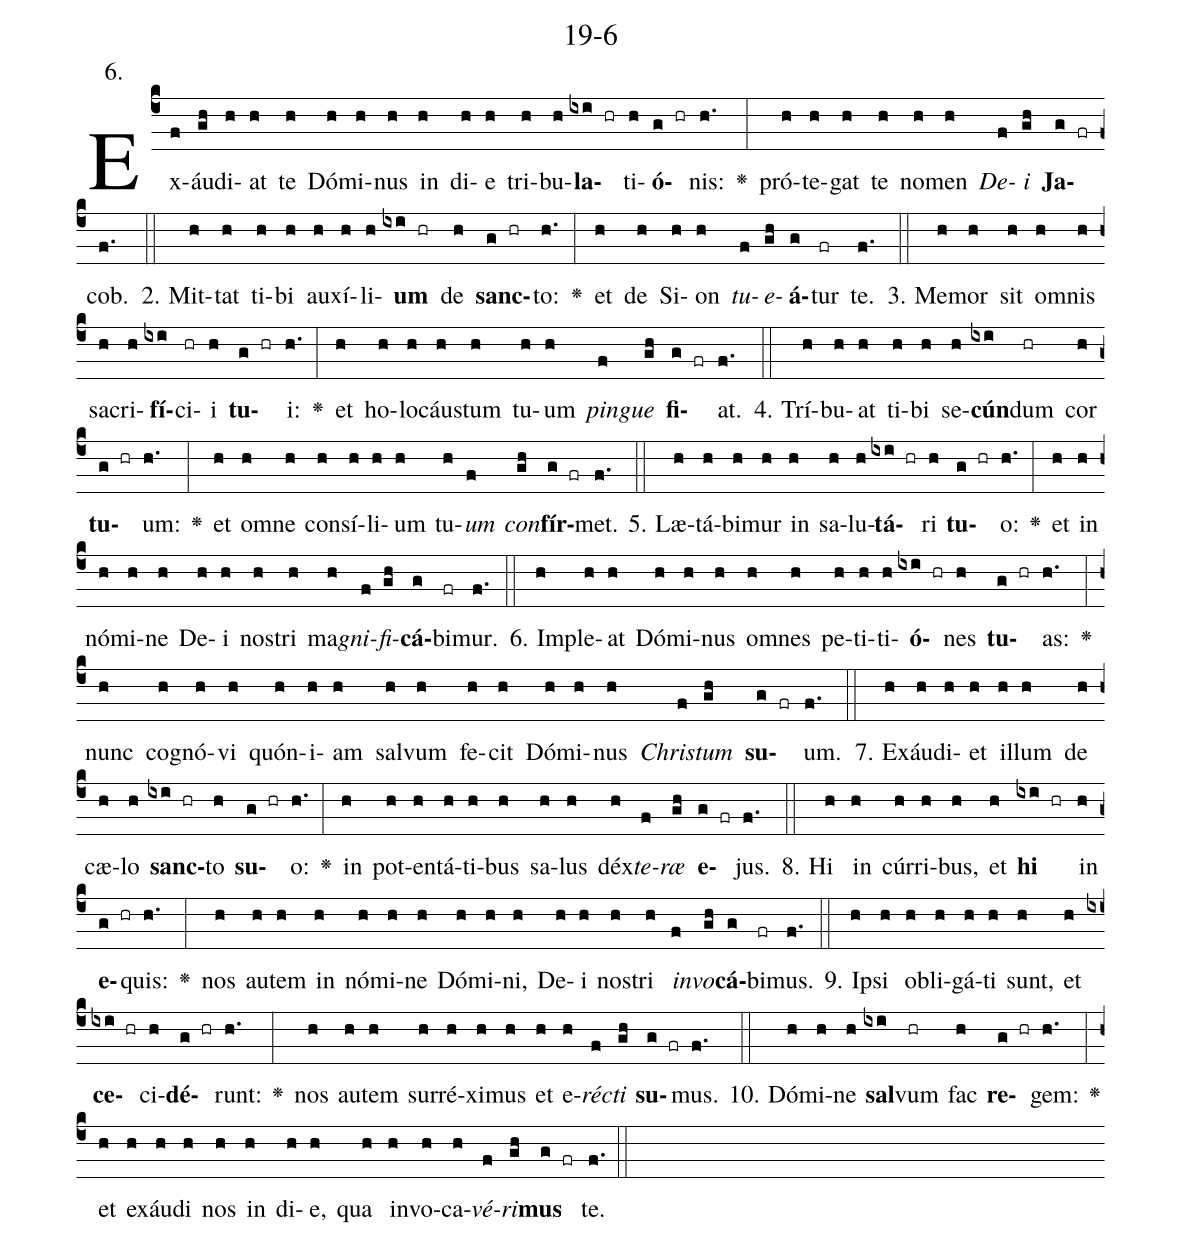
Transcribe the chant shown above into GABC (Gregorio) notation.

name: 19-6;
annotation: 6.;
%%
(c4)Ex(f)áu(gh)di(h)at(h) te(h) Dó(h)mi(h)nus(h) in(h) di(h)e(h) tri(h)bu(h)<b>la</b>(ixi hr)ti(h)<b>ó</b>(g hr)nis:(h.) <v>\greheightstar</v>(:) pró(h)te(h)gat(h) te(h) no(h)men(h) <i>De</i>(f)<i>i</i>(gh) <b>Ja</b>(g fr)cob.(f.) (::)
2. Mit(h)tat(h) ti(h)bi(h) au(h)xí(h)li(h)<b>um</b>(ixi hr) de(h) <b>sanc</b>(g hr)to:(h.) <v>\greheightstar</v>(:) et(h) de(h) Si(h)on(h) <i>tu</i>(f)<i>e</i>(gh)<b>á</b>(g)tur(fr) te.(f.) (::)
3. Me(h)mor(h) sit(h) om(h)nis(h) sa(h)cri(h)<b>fí</b>(ixi)ci(hr)i(h) <b>tu</b>(g hr)i:(h.) <v>\greheightstar</v>(:) et(h) ho(h)lo(h)cáus(h)tum(h) tu(h)um(h) <i>pin</i>(f)<i>gue</i>(gh) <b>fi</b>(g fr)at.(f.) (::)
4. Trí(h)bu(h)at(h) ti(h)bi(h) se(h)<b>cún</b>(ixi)dum(hr) cor(h) <b>tu</b>(g hr)um:(h.) <v>\greheightstar</v>(:) et(h) om(h)ne(h) con(h)sí(h)li(h)um(h) tu(h)<i>um</i>(f) <i>con</i>(gh)<b>fír</b>(g fr)met.(f.) (::)
5. Læ(h)tá(h)bi(h)mur(h) in(h) sa(h)lu(h)<b>tá</b>(ixi hr)ri(h) <b>tu</b>(g hr)o:(h.) <v>\greheightstar</v>(:) et(h) in(h) nó(h)mi(h)ne(h) De(h)i(h) nos(h)tri(h) ma(h)<i>gni</i>(f)<i>fi</i>(gh)<b>cá</b>(g)bi(fr)mur.(f.) (::)
6. Im(h)ple(h)at(h) Dó(h)mi(h)nus(h) om(h)nes(h) pe(h)ti(h)ti(h)<b>ó</b>(ixi hr)nes(h) <b>tu</b>(g hr)as:(h.) <v>\greheightstar</v>(:) nunc(h) co(h)gnó(h)vi(h) quón(h)i(h)am(h) sal(h)vum(h) fe(h)cit(h) Dó(h)mi(h)nus(h) <i>Chris</i>(f)<i>tum</i>(gh) <b>su</b>(g fr)um.(f.) (::)
7. Ex(h)áu(h)di(h)et(h) il(h)lum(h) de(h) cæ(h)lo(h) <b>sanc</b>(ixi hr)to(h) <b>su</b>(g hr)o:(h.) <v>\greheightstar</v>(:) in(h) pot(h)en(h)tá(h)ti(h)bus(h) sa(h)lus(h) déx(h)<i>te</i>(f)<i>ræ</i>(gh) <b>e</b>(g fr)jus.(f.) (::)
8. Hi(h) in(h) cúr(h)ri(h)bus,(h) et(h) <b>hi</b>(ixi hr) in(h) <b>e</b>(g hr)quis:(h.) <v>\greheightstar</v>(:) nos(h) au(h)tem(h) in(h) nó(h)mi(h)ne(h) Dó(h)mi(h)ni,(h) De(h)i(h) nos(h)tri(h) <i>in</i>(f)<i>vo</i>(gh)<b>cá</b>(g)bi(fr)mus.(f.) (::)
9. Ip(h)si(h) ob(h)li(h)gá(h)ti(h) sunt,(h) et(h) <b>ce</b>(ixi hr)ci(h)<b>dé</b>(g hr)runt:(h.) <v>\greheightstar</v>(:) nos(h) au(h)tem(h) sur(h)ré(h)xi(h)mus(h) et(h) e(h)<i>réc</i>(f)<i>ti</i>(gh) <b>su</b>(g fr)mus.(f.) (::)
10. Dó(h)mi(h)ne(h) <b>sal</b>(ixi)vum(hr) fac(h) <b>re</b>(g hr)gem:(h.) <v>\greheightstar</v>(:) et(h) ex(h)áu(h)di(h) nos(h) in(h) di(h)e,(h) qua(h) in(h)vo(h)ca(h)<i>vé</i>(f)<i>ri</i>(gh)<b>mus</b>(g fr) te.(f.) (::)
